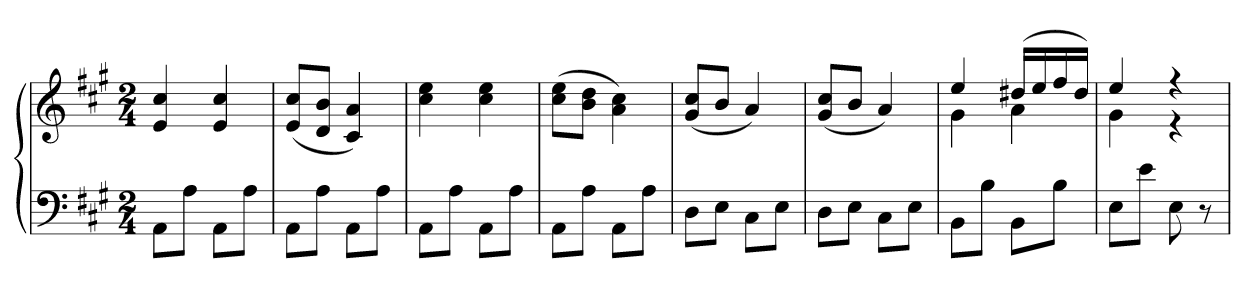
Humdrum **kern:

**kern	**kern
*part1	*part1
*staff2	*staff1
*clefF4	*clefG2
*k[f#c#g#]	*k[f#c#g#]
*M2/4	*M2/4
=1	=1
8AAL	4e 4cc#
8AJ	.
8AAL	4e 4cc#
8AJ	.
=2	=2
8AAL	(8e 8cc#L
8AJ	8d 8bJ
8AAL	4c# 4a)
8AJ	.
=3	=3
8AAL	4cc# 4ee
8AJ	.
8AAL	4cc# 4ee
8AJ	.
=4	=4
8AAL	(8cc# 8eeL
8AJ	8b 8ddJ
8AAL	4a 4cc#)
8AJ	.
=5	=5
8DL	(8g# 8cc#L
8EJ	8bJ
8C#L	4a)
8EJ	.
=6	=6
8DL	(8g# 8cc#L
8EJ	8bJ
8C#L	4a)
8EJ	.
=7	=7
*	*^
8BBL	4ee	4g#
8BJ	.	.
8BBL	(16dd#XLL	4a
.	16ee	.
8BJ	16ff#	.
.	16dd#JJ)	.
=8	=8	=8
8EL	4ee	4g#
8eJ	.	.
8E	4r	4r
8r	.	.
*	*v	*v
=	=
*-	*-
